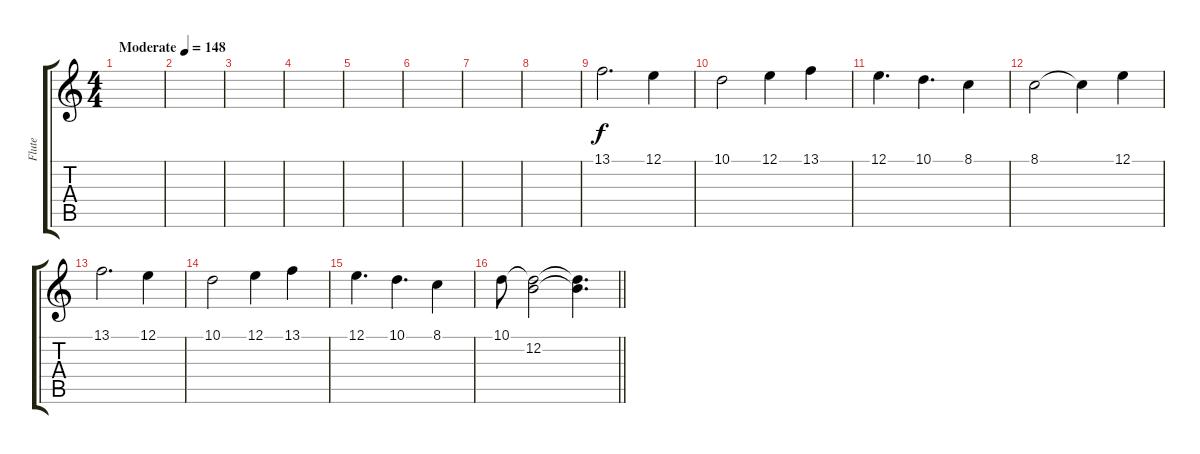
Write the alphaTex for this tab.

\track ("Flute" "Flute") {instrument flute}
\staff {score tabs}
\tuning (E4 B3 G3 D3 A2 E2) {hide}
\ts (4 4)
\tempo (148 "Moderate")
\clef g2
\ks c
|
|
|
|
|
|
|
|
13.1.2{d} 12.1.4 |
10.1.2 12.1.4 13.1.4 |
12.1.4{d} 10.1.4{d} 8.1.4 |
8.1.2 8.1{t}.4 12.1.4 |
13.1.2{d} 12.1.4 |
10.1.2 12.1.4 13.1.4 |
12.1.4{d} 10.1.4{d} 8.1.4 |
\barLineRight lightlight
10.1.8 (10.1{t} 12.2).2 (10.1{t} 12.2{t}).4{d}
